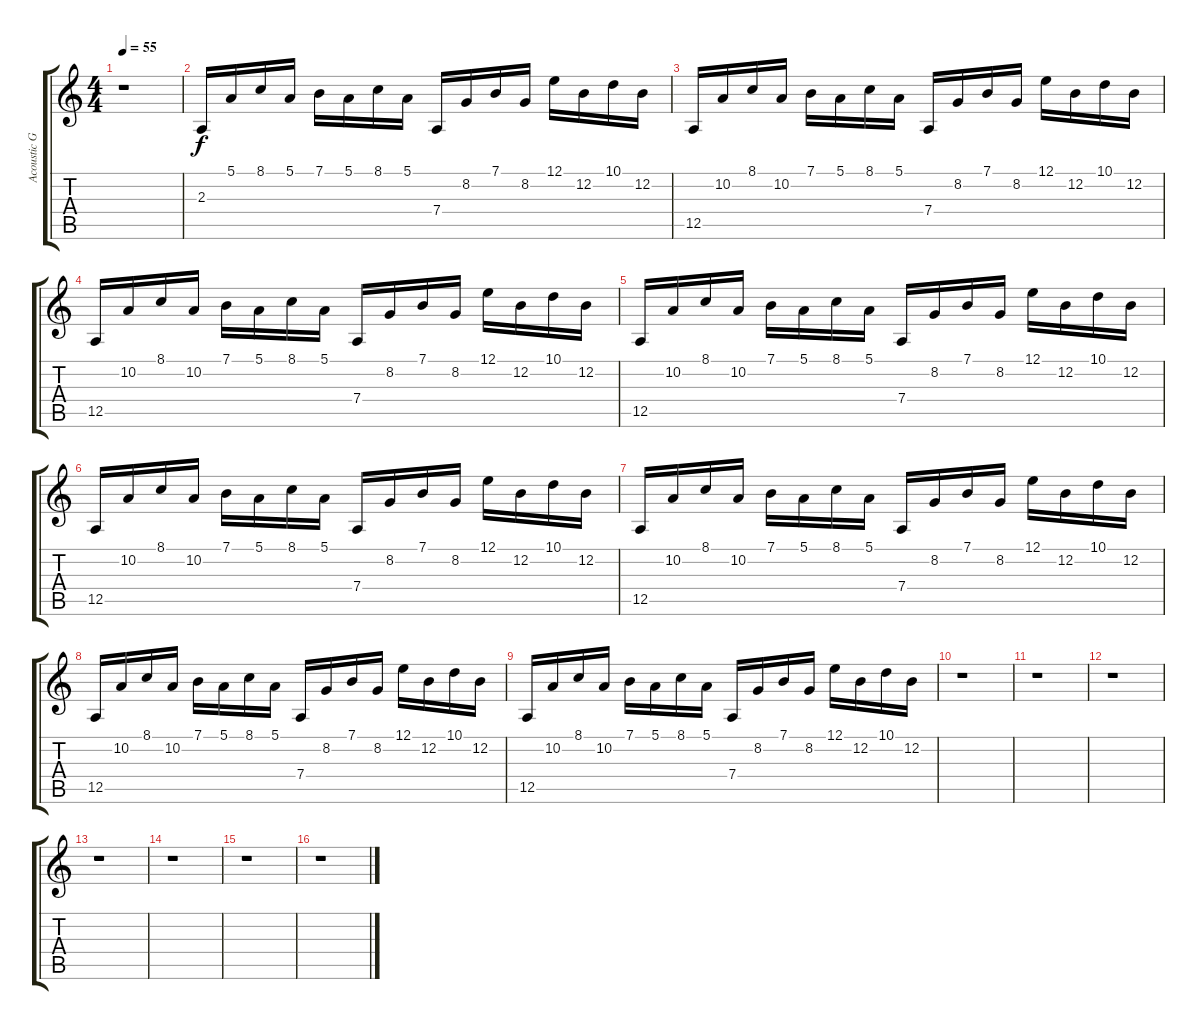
\track ("Acoustic Guitar" "Acoustic G") {instrument fx4atmosphere}
\staff {score tabs}
\tuning (E4 B3 G3 D3 A2 E2) {hide}
\ts (4 4)
\tempo 55
\clef g2
\ks c
r.1{dy f} |
2.3.16 5.1.16 8.1.16 5.1.16 7.1.16 5.1.16 8.1.16 5.1.16 7.4.16 8.2.16 7.1.16 8.2.16 12.1.16 12.2.16 10.1.16 12.2.16 |
12.5.16 10.2.16 8.1.16 10.2.16 7.1.16 5.1.16 8.1.16 5.1.16 7.4.16 8.2.16 7.1.16 8.2.16 12.1.16 12.2.16 10.1.16 12.2.16 |
12.5.16 10.2.16 8.1.16 10.2.16 7.1.16 5.1.16 8.1.16 5.1.16 7.4.16 8.2.16 7.1.16 8.2.16 12.1.16 12.2.16 10.1.16 12.2.16 |
12.5.16 10.2.16 8.1.16 10.2.16 7.1.16 5.1.16 8.1.16 5.1.16 7.4.16 8.2.16 7.1.16 8.2.16 12.1.16 12.2.16 10.1.16 12.2.16 |
12.5.16 10.2.16 8.1.16 10.2.16 7.1.16 5.1.16 8.1.16 5.1.16 7.4.16 8.2.16 7.1.16 8.2.16 12.1.16 12.2.16 10.1.16 12.2.16 |
12.5.16 10.2.16 8.1.16 10.2.16 7.1.16 5.1.16 8.1.16 5.1.16 7.4.16 8.2.16 7.1.16 8.2.16 12.1.16 12.2.16 10.1.16 12.2.16 |
12.5.16 10.2.16 8.1.16 10.2.16 7.1.16 5.1.16 8.1.16 5.1.16 7.4.16 8.2.16 7.1.16 8.2.16 12.1.16 12.2.16 10.1.16 12.2.16 |
12.5.16 10.2.16 8.1.16 10.2.16 7.1.16 5.1.16 8.1.16 5.1.16 7.4.16 8.2.16 7.1.16 8.2.16 12.1.16 12.2.16 10.1.16 12.2.16 |
r.1 |
r.1 |
r.1 |
r.1 |
r.1 |
r.1 |
r.1
